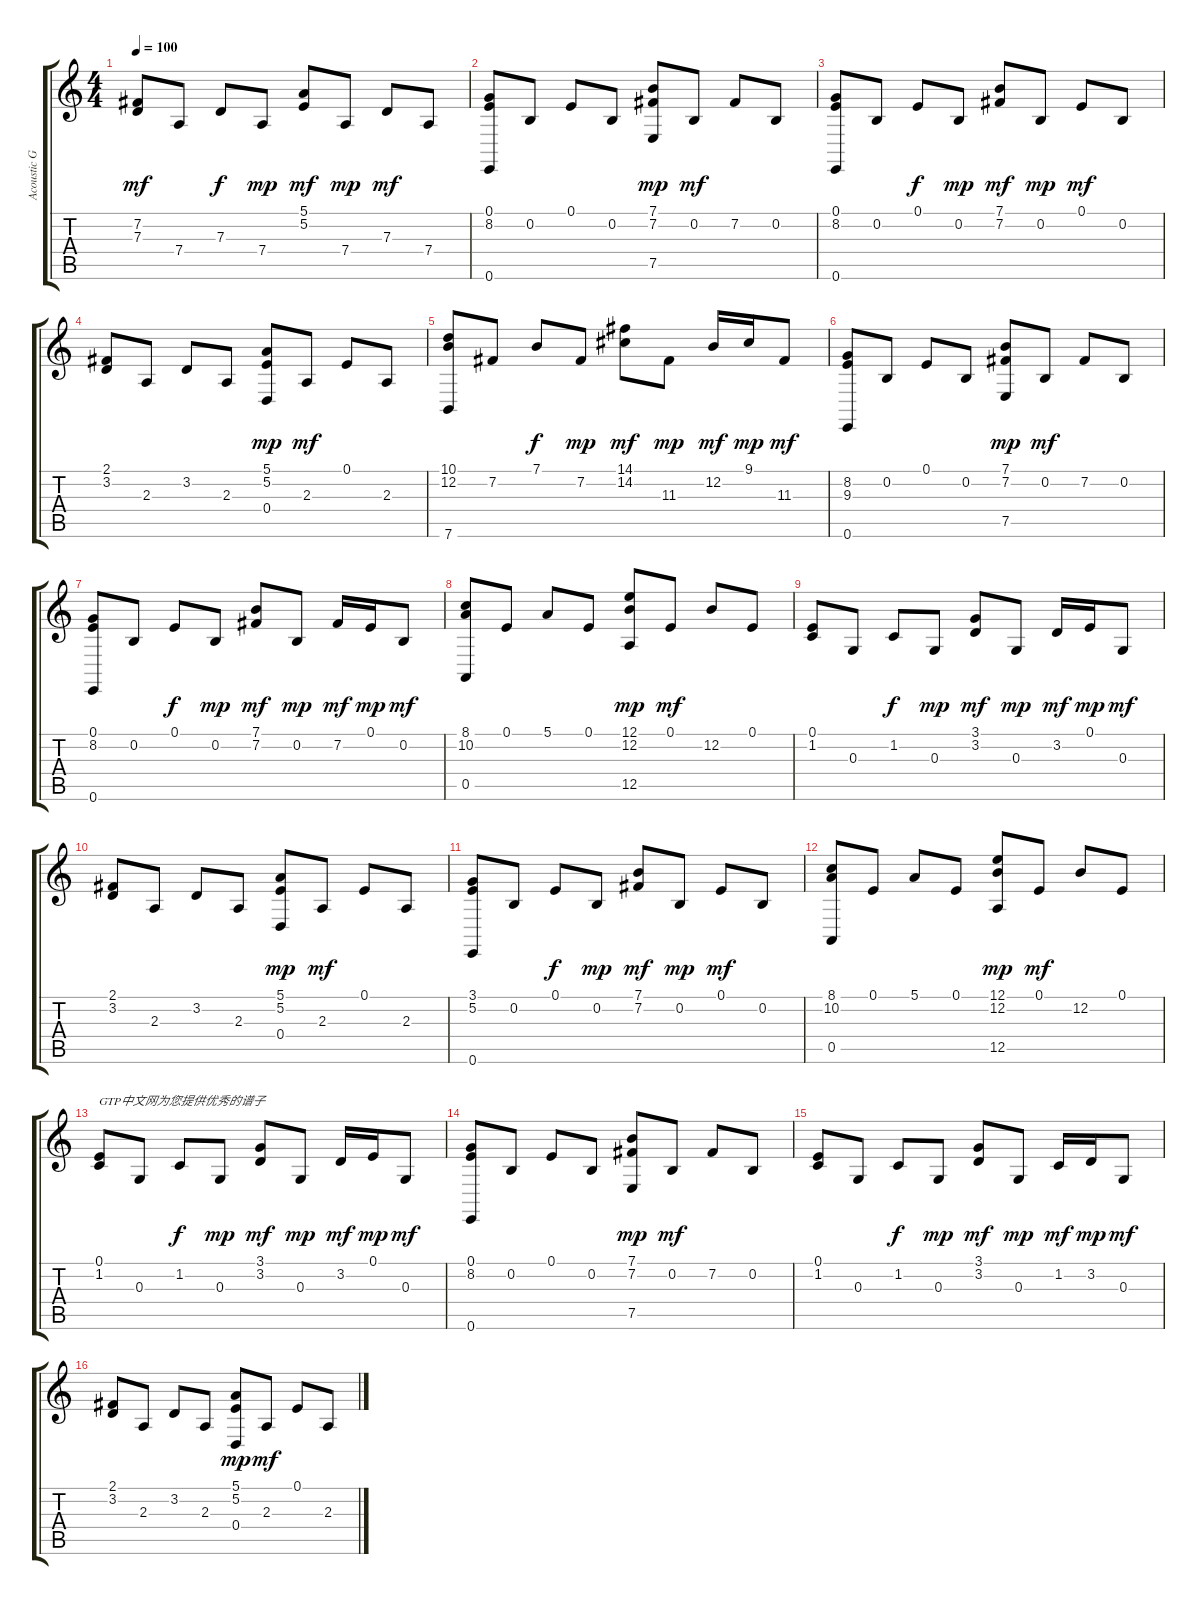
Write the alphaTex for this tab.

\track ("Acoustic Grand Piano" "Acoustic G") {instrument acousticgrandpiano}
\staff {score tabs}
\tuning (E4 B3 G3 D3 A2 E2) {hide}
\ts (4 4)
\tempo 100
\clef g2
\ks c
(7.2 7.3).8{dy mf} 7.4.8 7.3.8{dy f} 7.4.8{dy mp} (5.1 5.2).8{dy mf} 7.4.8{dy mp} 7.3.8{dy mf} 7.4.8 |
(0.1 8.2 0.6).8 0.2.8 0.1.8 0.2.8 (7.1 7.2 7.5).8{dy mp} 0.2.8{dy mf} 7.2.8 0.2.8 |
(0.1 8.2 0.6).8 0.2.8 0.1.8{dy f} 0.2.8{dy mp} (7.1 7.2).8{dy mf} 0.2.8{dy mp} 0.1.8{dy mf} 0.2.8 |
(2.1 3.2).8 2.3.8 3.2.8 2.3.8 (5.1 5.2 0.4).8{dy mp} 2.3.8{dy mf} 0.1.8 2.3.8 |
(10.1 12.2 7.6).8 7.2.8 7.1.8{dy f} 7.2.8{dy mp} (14.1 14.2).8{dy mf} 11.3.8{dy mp} 12.2.16{dy mf} 9.1.16{dy mp} 11.3.8{dy mf} |
(8.2 9.3 0.6).8 0.2.8 0.1.8 0.2.8 (7.1 7.2 7.5).8{dy mp} 0.2.8{dy mf} 7.2.8 0.2.8 |
(0.1 8.2 0.6).8 0.2.8 0.1.8{dy f} 0.2.8{dy mp} (7.1 7.2).8{dy mf} 0.2.8{dy mp} 7.2.16{dy mf} 0.1.16{dy mp} 0.2.8{dy mf} |
(8.1 10.2 0.5).8 0.1.8 5.1.8 0.1.8 (12.1 12.2 12.5).8{dy mp} 0.1.8{dy mf} 12.2.8 0.1.8 |
(0.1 1.2).8 0.3.8 1.2.8{dy f} 0.3.8{dy mp} (3.1 3.2).8{dy mf} 0.3.8{dy mp} 3.2.16{dy mf} 0.1.16{dy mp} 0.3.8{dy mf} |
(2.1 3.2).8 2.3.8 3.2.8 2.3.8 (5.1 5.2 0.4).8{dy mp} 2.3.8{dy mf} 0.1.8 2.3.8 |
(3.1 5.2 0.6).8 0.2.8 0.1.8{dy f} 0.2.8{dy mp} (7.1 7.2).8{dy mf} 0.2.8{dy mp} 0.1.8{dy mf} 0.2.8 |
(8.1 10.2 0.5).8 0.1.8 5.1.8 0.1.8 (12.1 12.2 12.5).8{dy mp} 0.1.8{dy mf} 12.2.8 0.1.8 |
(0.1 1.2).8{txt "GTP中文网为您提供优秀的谱子"} 0.3.8 1.2.8{dy f} 0.3.8{dy mp} (3.1 3.2).8{dy mf} 0.3.8{dy mp} 3.2.16{dy mf} 0.1.16{dy mp} 0.3.8{dy mf} |
(0.1 8.2 0.6).8 0.2.8 0.1.8 0.2.8 (7.1 7.2 7.5).8{dy mp} 0.2.8{dy mf} 7.2.8 0.2.8 |
(0.1 1.2).8 0.3.8 1.2.8{dy f} 0.3.8{dy mp} (3.1 3.2).8{dy mf} 0.3.8{dy mp} 1.2.16{dy mf} 3.2.16{dy mp} 0.3.8{dy mf} |
(2.1 3.2).8 2.3.8 3.2.8 2.3.8 (5.1 5.2 0.4).8{dy mp} 2.3.8{dy mf} 0.1.8 2.3.8
